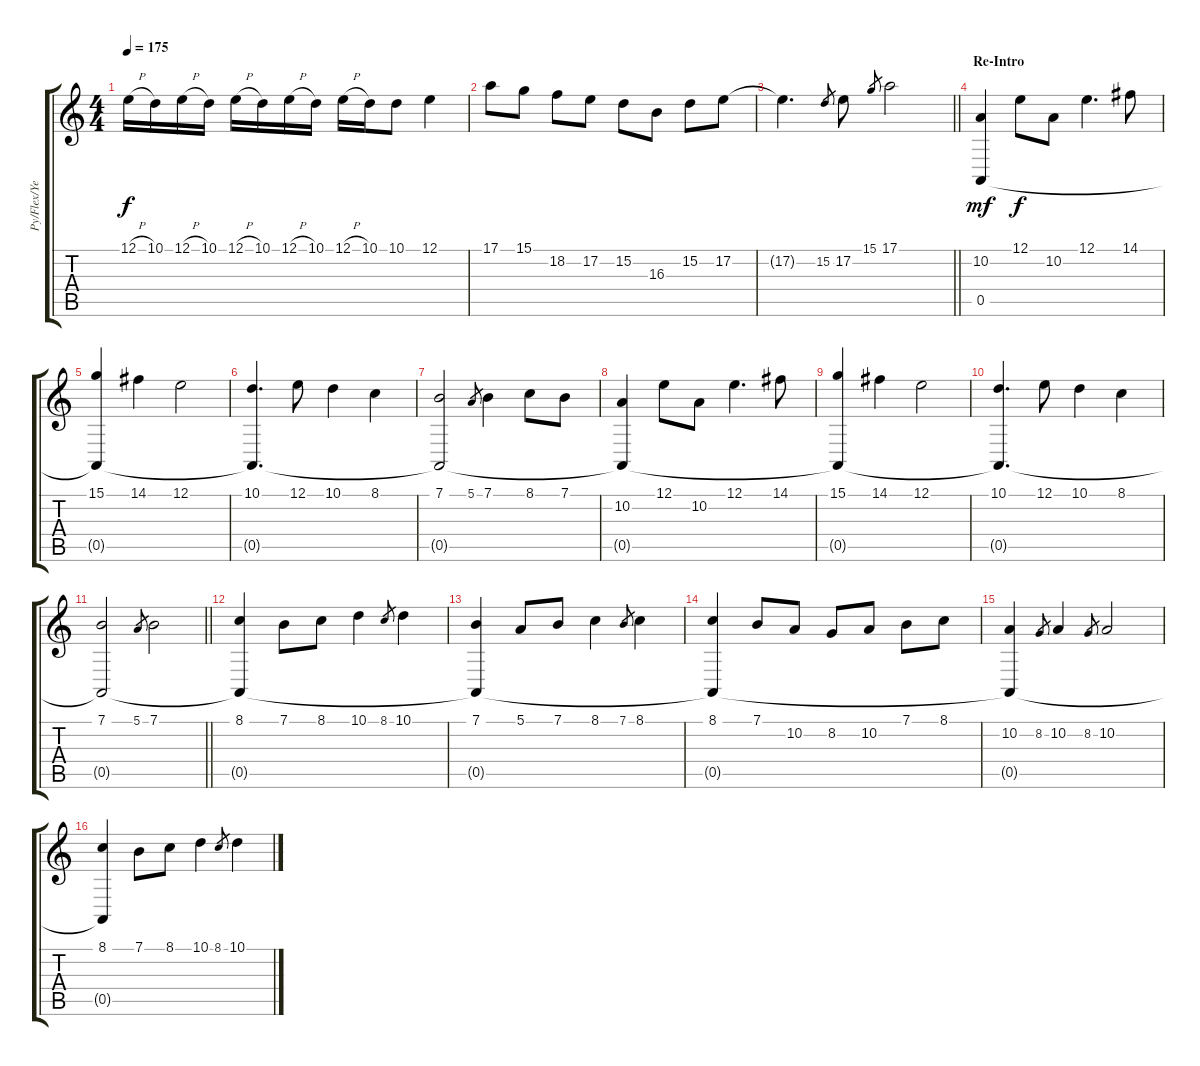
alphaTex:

\track ("Py/Flex/Yellow" "Py/Flex/Ye") {instrument bagpipe}
\staff {score tabs}
\tuning (E4 B3 G3 D3 A2 E2) {hide}
\ts (4 4)
\tempo 175
\clef g2
\ks c
12.1{h}.16{dy f} 10.1.16 12.1{h}.16 10.1.16 12.1{h}.16 10.1.16 12.1{h}.16 10.1.16 12.1{h}.16 10.1.16 10.1.8 12.1.4 |
17.1.8 15.1.8 18.2.8 17.2.8 15.2.8 16.3.8 15.2.8 17.2.8 |
\barLineRight lightlight
17.2{t}.4{d} 15.2.8{gr} 17.2.8 15.1.8{gr} 17.1.2 |
\section ("" "Re-Intro")
(10.2 0.5).4{dy mf instrument bagpipe} 12.1.8{dy f} 10.2.8 12.1.4{d} 14.1.8 |
(15.1 0.5{t}).4 14.1.4 12.1.2 |
(10.1 0.5{t}).4{d} 12.1.8 10.1.4 8.1.4 |
(7.1 0.5{t}).2 5.1.8{gr} 7.1.4 8.1.8 7.1.8 |
(10.2 0.5{t}).4 12.1.8 10.2.8 12.1.4{d} 14.1.8 |
(15.1 0.5{t}).4 14.1.4 12.1.2 |
(10.1 0.5{t}).4{d} 12.1.8 10.1.4 8.1.4 |
\barLineRight lightlight
(7.1 0.5{t}).2 5.1.8{gr} 7.1.2 |
(8.1 0.5{t}).4 7.1.8 8.1.8 10.1.4 8.1.8{gr} 10.1.4 |
(7.1 0.5{t}).4 5.1.8 7.1.8 8.1.4 7.1.8{gr} 8.1.4 |
(8.1 0.5{t}).4 7.1.8 10.2.8 8.2.8 10.2.8 7.1.8 8.1.8 |
(10.2 0.5{t}).4 8.2.8{gr} 10.2.4 8.2.8{gr} 10.2.2 |
(8.1 0.5{t}).4 7.1.8 8.1.8 10.1.4 8.1.8{gr} 10.1.4
